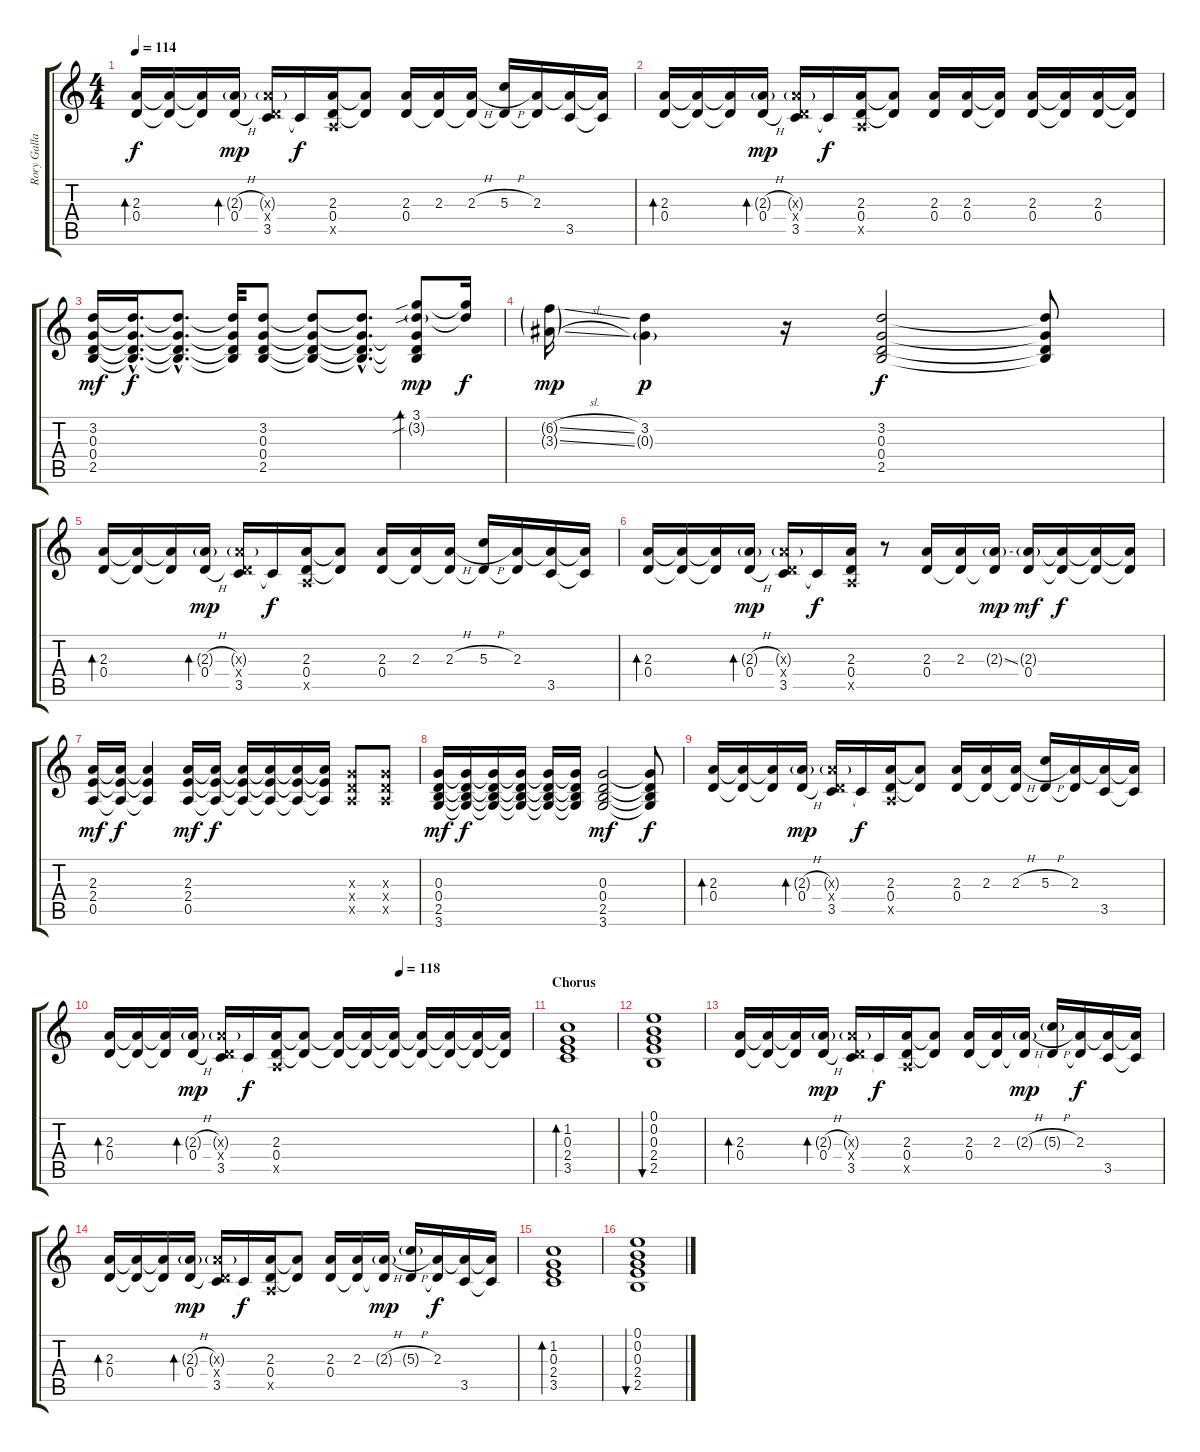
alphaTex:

\track ("Rory Gallagher (For Sound)" "Rory Galla") {instrument electricguitarclean}
\staff {score tabs}
\tuning (E4 B3 G3 D3 A2 E2) {hide}
\ts (4 4)
\tempo 114
\clef g2
\ks c
(2.3 0.4).16{bd 60 dy f} (2.3{t} 0.4{t}).16 (2.3{t} 0.4{t}).16 (2.3{h g} 0.4{h}).16{bd 120 dy mp} (2.3{g x} 0.4{x} 3.5).16 3.5{t}.16{dy f} (2.3 0.4 0.5{x}).16 (2.3{t} 0.4{t}).8 (2.3 0.4).16 (2.3 0.4{t}).16 (2.3{h} 0.4{t}).16 (5.3{h} 0.4{t}).16 (2.3 0.4{t}).16 (2.3{t} 3.5).16 (2.3{t} 3.5{t}).16 |
(2.3 0.4).16{bd 60} (2.3{t} 0.4{t}).16 (2.3{t} 0.4{t}).16 (2.3{h g} 0.4{h}).16{bd 120 dy mp} (2.3{g x} 0.4{x} 3.5).16 3.5{t}.16{dy f} (2.3 0.4 0.5{x}).16 (2.3{t} 0.4{t}).8 (2.3 0.4).16 (2.3 0.4).16 (2.3{t} 0.4{t}).16 (2.3 0.4).16 (2.3{t} 0.4{t}).16 (2.3 0.4).16 (2.3{t} 0.4{t}).16 |
(3.2 0.3 0.4 2.5).16{dy mf} (3.2{hac t} 0.3{hac t} 0.4{hac t} 2.5{hac t}).16{d dy f} (3.2{hac t} 0.3{hac t} 0.4{hac t} 2.5{hac t}).8{d} (3.2{t} 0.3{t} 0.4{t} 2.5{t}).32 (3.2 0.3 0.4 2.5).8 (3.2{t} 0.3{t} 0.4{t} 2.5{t}).8 (3.2{hac t} 0.3{hac t} 0.4{hac t} 2.5{hac t}).8{d} (3.1{sib} 3.2{sib g} 0.3{t} 0.4{t} 2.5{t}).8{bd 240 dy mp} (3.1{t} 3.2{t}).16{dy f} |
(6.2{sl g} 3.3{sl g}).16{dy mp} (3.2 0.3{g}).4{dy p} r.16 (3.2 0.3 0.4 2.5).2{dy f} (3.2{t} 0.3{t} 0.4{t} 2.5{t}).8 |
(2.3 0.4).16{bd 60} (2.3{t} 0.4{t}).16 (2.3{t} 0.4{t}).16 (2.3{h g} 0.4{h}).16{bd 120 dy mp} (2.3{g x} 0.4{x} 3.5).16 3.5{t}.16{dy f} (2.3 0.4 0.5{x}).16 (2.3{t} 0.4{t}).8 (2.3 0.4).16 (2.3 0.4{t}).16 (2.3{h} 0.4{t}).16 (5.3{h} 0.4{t}).16 (2.3 0.4{t}).16 (2.3{t} 3.5).16 (2.3{t} 3.5{t}).16 |
(2.3 0.4).16{bd 60} (2.3{t} 0.4{t}).16 (2.3{t} 0.4{t}).16 (2.3{h g} 0.4{h}).16{bd 120 dy mp} (2.3{g x} 0.4{x} 3.5).16 3.5{t}.16{dy f} (2.3 0.4 0.5{x}).16 r.8 (2.3 0.4).16 (2.3 0.4{t}).16 (2.3{ss g} 0.4{t}).16{dy mp} (2.3{g} 0.4).16{dy mf} (2.3{t} 0.4{t}).16{dy f} (2.3{t} 0.4{t}).16 (2.3{t} 0.4{t}).16 |
(2.3 2.4 0.5).16{dy mf} (2.3{t} 2.4{t} 0.5{t}).16{dy f} (2.3{t} 2.4{t} 0.5{t}).4 (2.3 2.4 0.5).16{dy mf} (2.3{t} 2.4{t} 0.5{t}).16{dy f} (2.3{t} 2.4{t} 0.5{t}).16 (2.3{t} 2.4{t} 0.5{t}).16 (2.3{t} 2.4{t} 0.5{t}).16 (2.3{t} 2.4{t} 0.5{t}).16 (0.3{x} 0.4{x} 0.5{x}).8 (0.3{x} 0.4{x} 0.5{x}).8 |
(0.3 0.4 2.5 3.6).16{dy mf} (0.3{t} 0.4{t} 2.5{t} 3.6{t}).16{dy f} (0.3{t} 0.4{t} 2.5{t} 3.6{t}).16 (0.3{t} 0.4{t} 2.5{t} 3.6{t}).16 (0.3{t} 0.4{t} 2.5{t} 3.6{t}).16 (0.3{t} 0.4{t} 2.5{t} 3.6{t}).16 (0.3 0.4 2.5 3.6).2{dy mf} (0.3{t} 0.4{t} 2.5{t} 3.6{t}).8{dy f} |
(2.3 0.4).16{bd 60} (2.3{t} 0.4{t}).16 (2.3{t} 0.4{t}).16 (2.3{h g} 0.4{h}).16{bd 120 dy mp} (2.3{g x} 0.4{x} 3.5).16 3.5{t}.16{dy f} (2.3 0.4 0.5{x}).16 (2.3{t} 0.4{t}).8 (2.3 0.4).16 (2.3 0.4{t}).16 (2.3{h} 0.4{t}).16 (5.3{h} 0.4{t}).16 (2.3 0.4{t}).16 (2.3{t} 3.5).16 (2.3{t} 3.5{t}).16 |
\tempo (118 0.6875)
(2.3 0.4).16{bd 60} (2.3{t} 0.4{t}).16 (2.3{t} 0.4{t}).16 (2.3{h g} 0.4{h}).16{bd 120 dy mp} (2.3{g x} 0.4{x} 3.5).16 3.5{t}.16{dy f} (2.3 0.4 0.5{x}).16 (2.3{t} 0.4{t}).8 (2.3{t} 0.4{t}).16 (2.3{t} 0.4{t}).16 (2.3{t} 0.4{t}).16 (2.3{t} 0.4{t}).16 (2.3{t} 0.4{t}).16 (2.3{t} 0.4{t}).16 (2.3{t} 0.4{t}).16 |
\section ("" "Chorus")
(1.2 0.3 2.4 3.5).1{bd 120 volume 16} |
(0.1 0.2 0.3 2.4 2.5).1{bu 240} |
(2.3 0.4).16{bd 60 volume 10} (2.3{t} 0.4{t}).16 (2.3{t} 0.4{t}).16 (2.3{h g} 0.4{h}).16{bd 120 dy mp} (2.3{g x} 0.4{x} 3.5).16 3.5{t}.16{dy f} (2.3 0.4 0.5{x}).16 (2.3{t} 0.4{t}).8 (2.3 0.4).16 (2.3 0.4{t}).16 (2.3{h g} 0.4{t}).16{dy mp} (5.3{h g} 0.4{t}).16 (2.3 0.4{t}).16{dy f} (2.3{t} 3.5).16 (2.3{t} 3.5{t}).16 |
(2.3 0.4).16{bd 60} (2.3{t} 0.4{t}).16 (2.3{t} 0.4{t}).16 (2.3{h g} 0.4{h}).16{bd 120 dy mp} (2.3{g x} 0.4{x} 3.5).16 3.5{t}.16{dy f} (2.3 0.4 0.5{x}).16 (2.3{t} 0.4{t}).8 (2.3 0.4).16 (2.3 0.4{t}).16 (2.3{h g} 0.4{t}).16{dy mp} (5.3{h g} 0.4{t}).16 (2.3 0.4{t}).16{dy f} (2.3{t} 3.5).16 (2.3{t} 3.5{t}).16 |
(1.2 0.3 2.4 3.5).1{bd 120 volume 16} |
(0.1 0.2 0.3 2.4 2.5).1{bu 240}
